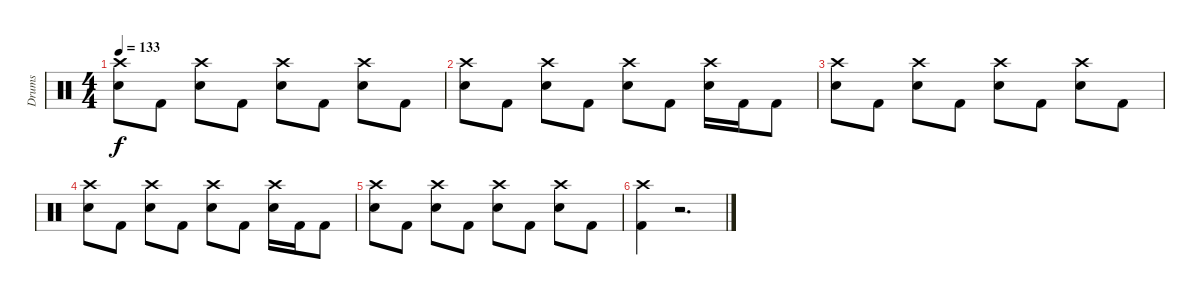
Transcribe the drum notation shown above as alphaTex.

\track ("Drums" "Drums") {instrument percussion}
\staff {score}
\articulation defaults
\ts (4 4)
\tempo 133
\clef neutral
\ks c
("Crash high (hit)" "Snare (hit) 2").8{dy f} "Kick (hit) 2".8 ("Crash high (hit)" "Snare (hit) 2").8 "Kick (hit) 2".8 ("Crash high (hit)" "Snare (hit) 2").8 "Kick (hit) 2".8 ("Crash high (hit)" "Snare (hit) 2").8 "Kick (hit) 2".8 |
("Crash high (hit)" "Snare (hit) 2").8 "Kick (hit) 2".8 ("Crash high (hit)" "Snare (hit) 2").8 "Kick (hit) 2".8 ("Crash high (hit)" "Snare (hit) 2").8 "Kick (hit) 2".8 ("Crash high (hit)" "Snare (hit) 2").16 "Kick (hit) 2".16 "Kick (hit) 2".8 |
("Crash high (hit)" "Snare (hit) 2").8 "Kick (hit) 2".8 ("Crash high (hit)" "Snare (hit) 2").8 "Kick (hit) 2".8 ("Crash high (hit)" "Snare (hit) 2").8 "Kick (hit) 2".8 ("Crash high (hit)" "Snare (hit) 2").8 "Kick (hit) 2".8 |
("Crash high (hit)" "Snare (hit) 2").8 "Kick (hit) 2".8 ("Crash high (hit)" "Snare (hit) 2").8 "Kick (hit) 2".8 ("Crash high (hit)" "Snare (hit) 2").8 "Kick (hit) 2".8 ("Crash high (hit)" "Snare (hit) 2").16 "Kick (hit) 2".16 "Kick (hit) 2".8 |
("Crash high (hit)" "Snare (hit) 2").8 "Kick (hit) 2".8 ("Crash high (hit)" "Snare (hit) 2").8 "Kick (hit) 2".8 ("Crash high (hit)" "Snare (hit) 2").8 "Kick (hit) 2".8 ("Crash high (hit)" "Snare (hit) 2").8 "Kick (hit) 2".8 |
("Crash high (hit)" "Kick (hit) 2").4 r.2{d}
